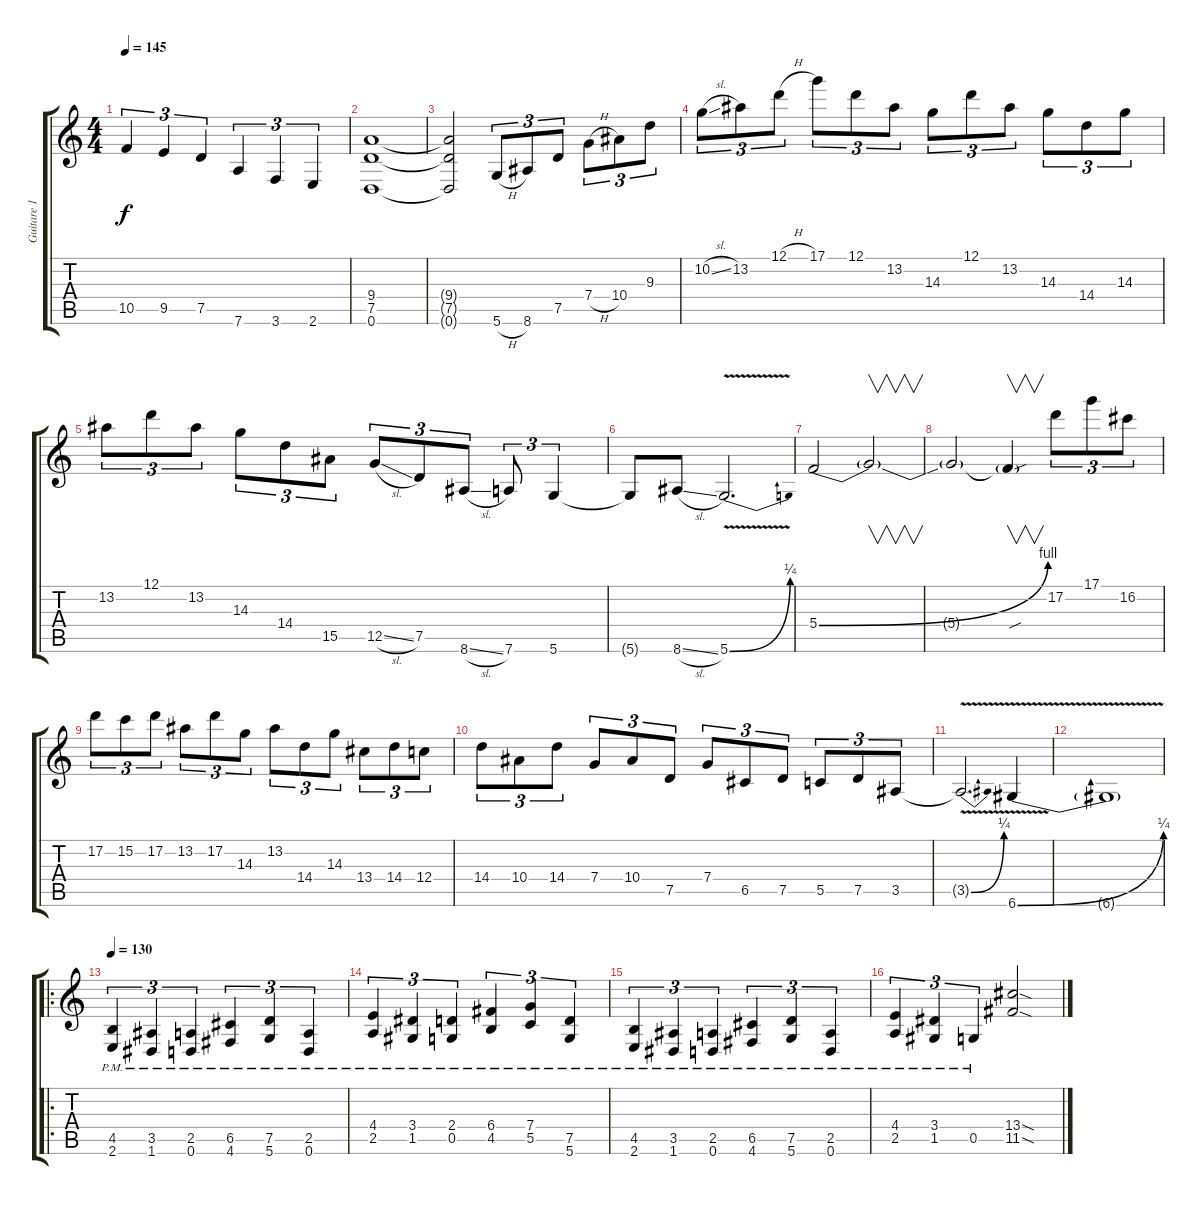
\track ("Guitare 1" "Guitare 1") {instrument distortionguitar}
\staff {score tabs}
\tuning (D4 A3 F3 C3 G2 D2) {hide}
\ts (4 4)
\tempo 145
\clef g2
\ks c
10.5.4{tu (3 2) dy f} 9.5.4{tu (3 2)} 7.5.4{tu (3 2)} 7.6.4{tu (3 2)} 3.6.4{tu (3 2)} 2.6.4{tu (3 2)} |
(9.4 7.5 0.6).1 |
(9.4{t} 7.5{t} 0.6{t}).2 5.6{h}.8{tu (3 2)} 8.6.8{tu (3 2)} 7.5.8{tu (3 2)} 7.4{h}.8{tu (3 2)} 10.4.8{tu (3 2)} 9.3.8{tu (3 2)} |
10.2{sl}.8{tu (3 2)} 13.2.8{tu (3 2)} 12.1{h}.8{tu (3 2)} 17.1.8{tu (3 2)} 12.1.8{tu (3 2)} 13.2.8{tu (3 2)} 14.3.8{tu (3 2)} 12.1.8{tu (3 2)} 13.2.8{tu (3 2)} 14.3.8{tu (3 2)} 14.4.8{tu (3 2)} 14.3.8{tu (3 2)} |
13.2.8{tu (3 2)} 12.1.8{tu (3 2)} 13.2.8{tu (3 2)} 14.3.8{tu (3 2)} 14.4.8{tu (3 2)} 15.5.8{tu (3 2)} 12.5{sl}.8{tu (3 2)} 7.5.8{tu (3 2)} 8.6{sl}.8{tu (3 2)} 7.6.8{tu (3 2)} 5.6.4{tu (3 2)} |
5.6{t}.8 8.6{sl}.8 5.6{be (bend 0 0 60 1) v}.2{d} |
5.4{be (bend 0 0 60 4)}.2 5.4{t}.2{v} |
5.4{t}.2 5.4{sou t}.4{v} 17.2.8{tu (3 2)} 17.1.8{tu (3 2)} 16.2.8{tu (3 2)} |
17.2.8{tu (3 2)} 15.2.8{tu (3 2)} 17.2.8{tu (3 2)} 13.2.8{tu (3 2)} 17.2.8{tu (3 2)} 14.3.8{tu (3 2)} 13.2.8{tu (3 2)} 14.4.8{tu (3 2)} 14.3.8{tu (3 2)} 13.4.8{tu (3 2)} 14.4.8{tu (3 2)} 12.4.8{tu (3 2)} |
14.4.8{tu (3 2)} 10.4.8{tu (3 2)} 14.4.8{tu (3 2)} 7.4.8{tu (3 2)} 10.4.8{tu (3 2)} 7.5.8{tu (3 2)} 7.4.8{tu (3 2)} 6.5.8{tu (3 2)} 7.5.8{tu (3 2)} 5.5.8{tu (3 2)} 7.5.8{tu (3 2)} 3.5.8{tu (3 2)} |
3.5{be (bend 0 0 60 1) v t}.2{d} 6.6{be (bend 0 0 60 1) v}.4 |
6.6{t}.1 |
\ro
\tempo 130
(4.5{pm} 2.6{pm}).4{tu (3 2)} (3.5{pm} 1.6{pm}).4{tu (3 2)} (2.5{pm} 0.6{pm}).4{tu (3 2)} (6.5{pm} 4.6{pm}).4{tu (3 2)} (7.5{pm} 5.6{pm}).4{tu (3 2)} (2.5{pm} 0.6{pm}).4{tu (3 2)} |
(4.4{pm} 2.5{pm}).4{tu (3 2)} (3.4{pm} 1.5{pm}).4{tu (3 2)} (2.4{pm} 0.5{pm}).4{tu (3 2)} (6.4{pm} 4.5{pm}).4{tu (3 2)} (7.4{pm} 5.5{pm}).4{tu (3 2)} (7.5{pm} 5.6{pm}).4{tu (3 2)} |
(4.5{pm} 2.6{pm}).4{tu (3 2)} (3.5{pm} 1.6{pm}).4{tu (3 2)} (2.5{pm} 0.6{pm}).4{tu (3 2)} (6.5{pm} 4.6{pm}).4{tu (3 2)} (7.5{pm} 5.6{pm}).4{tu (3 2)} (2.5{pm} 0.6{pm}).4{tu (3 2)} |
(4.4{pm} 2.5{pm}).4{tu (3 2)} (3.4{pm} 1.5{pm}).4{tu (3 2)} 0.5{pm}.4{tu (3 2)} (13.4{sod} 11.5{sod}).2
